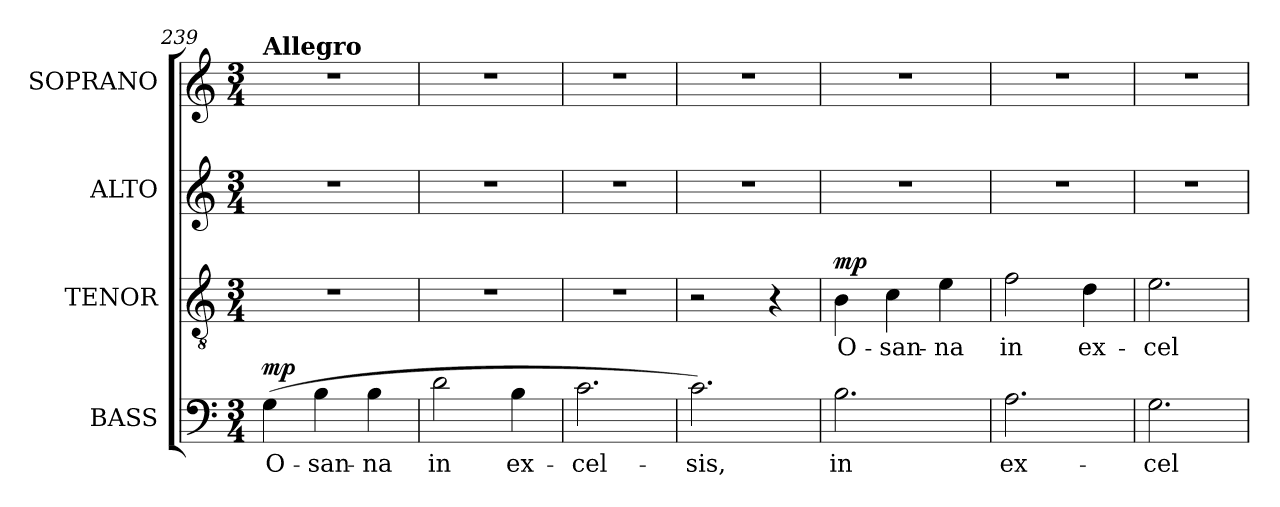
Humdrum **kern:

**kern	**text	**dynam	**kern	**text	**dynam	**kern	**kern
*part4	*part4	*part4	*part3	*part3	*part3	*part2	*part1
*staff4	*staff4	*staff4	*staff3	*staff3	*staff3	*staff2	*staff1
*I"BASS	*	*	*I"TENOR	*	*	*I"ALTO	*I"SOPRANO
*I'B.	*	*	*I'T.	*	*	*I'A.	*I'S.
*clefF4	*	*	*clefGv2	*	*	*clefG2	*clefG2
*	*	*	*ITrd7c12	*	*	*	*
*k[]	*	*	*k[]	*	*	*k[]	*k[]
*C:	*	*	*C:	*	*	*C:	*C:
*M3/4	*	*	*M3/4	*	*	*M3/4	*M3/4
*MM120	*	*	*MM120	*	*	*MM120	*MM120
=239	=239	=239	=239	=239	=239	=239	=239
!	!	!	!	!	!	!	!LO:TX:a:B:t=Allegro
!	!LO:LY:b:color=#000000	!	!LO:N:vis=1	!	!	!LO:N:vis=1	!LO:N:vis=1
(4Gi\	O-	mp	2.r	.	.	2.r	2.r
!	!LO:LY:b:color=#000000	!	!	!	!	!	!
4Bi\	-san-	.	.	.	.	.	.
!	!LO:LY:b:color=#000000	!	!	!	!	!	!
4Bi\	-na	.	.	.	.	.	.
=240	=240	=240	=240	=240	=240	=240	=240
!	!LO:LY:b:color=#000000	!	!LO:N:vis=1	!	!	!LO:N:vis=1	!LO:N:vis=1
2di\	in	.	2.r	.	.	2.r	2.r
!	!LO:LY:b:color=#000000	!	!	!	!	!	!
4Bi\	ex-	.	.	.	.	.	.
=241	=241	=241	=241	=241	=241	=241	=241
!	!LO:LY:b:color=#000000	!	!LO:N:vis=1	!	!	!LO:N:vis=1	!LO:N:vis=1
2.ci\	-cel-	.	2.r	.	.	2.r	2.r
=242	=242	=242	=242	=242	=242	=242	=242
!	!LO:LY:b:color=#000000	!	!	!	!	!LO:N:vis=1	!LO:N:vis=1
2.ci\)	-sis,	.	2r	.	.	2.r	2.r
.	.	.	4r	.	.	.	.
=243	=243	=243	=243	=243	=243	=243	=243
!	!LO:LY:b:color=#000000	!	!	!	!	!	!
!	!	!	!	!LO:LY:b:color=#000000	!	!LO:N:vis=1	!LO:N:vis=1
2.Bi\	in	.	4BBi\	O-	mp	2.r	2.r
!	!	!	!	!LO:LY:b:color=#000000	!	!	!
.	.	.	4Ci\	-san-	.	.	.
!	!	!	!	!LO:LY:b:color=#000000	!	!	!
.	.	.	4Ei\	-na	.	.	.
=244	=244	=244	=244	=244	=244	=244	=244
!	!LO:LY:b:color=#000000	!	!	!	!	!	!
!	!	!	!	!LO:LY:b:color=#000000	!	!LO:N:vis=1	!LO:N:vis=1
2.Ai\	ex-	.	2Fi\	in	.	2.r	2.r
!	!	!	!	!LO:LY:b:color=#000000	!	!	!
.	.	.	4Di\	ex-	.	.	.
=245	=245	=245	=245	=245	=245	=245	=245
!	!LO:LY:b:color=#000000	!	!	!	!	!	!
!	!	!	!	!LO:LY:b:color=#000000	!	!LO:N:vis=1	!LO:N:vis=1
2.Gi\	-cel-	.	2.Ei\	-cel-	.	2.r	2.r
=	=	=	=	=	=	=	=
*-	*-	*-	*-	*-	*-	*-	*-
